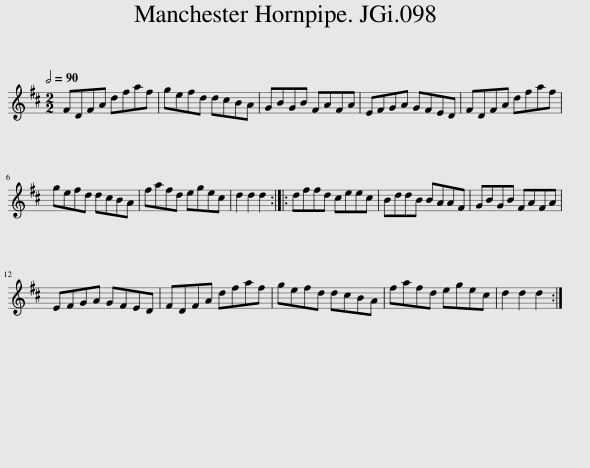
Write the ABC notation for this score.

X:1
L:1/8
Q:1/2=90
M:2/2
I:linebreak $
K:D
V:1 treble
V:1
 FDFA dfaf | gefd dcBA | GBGB FAFA | EFGA GFED | FDFA dfaf |$ %5
 gefd dcBA | fafd egec | d2 d2 d2 :: dffd ceec | BddB BAAF | %10
 GBGB FAFA |$ EFGA GFED | FDFA dfaf | gefd dcBA | fafd egec | %15
 d2 d2 d2 :| %16
